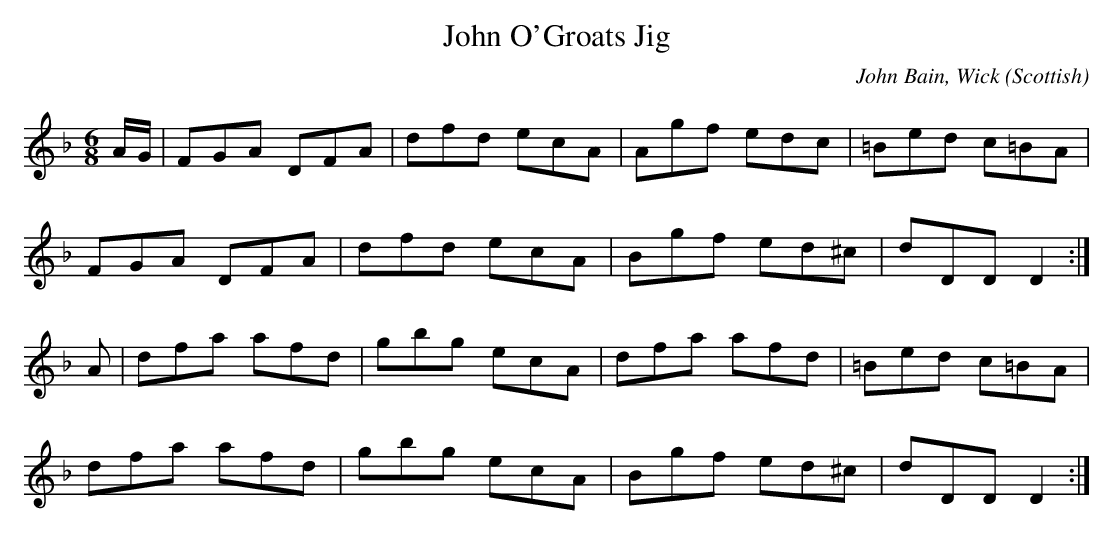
X:1
T:John O'Groats Jig
C:John Bain, Wick
M:6/8
L:1/8
O:Scottish
K:Dm
A/G/|FGA DFA|dfd ecA|Agf edc|=Bed c=BA|
FGA DFA|dfd ecA|Bgf ed^c|dDD D2:|
A|dfa afd|gbg ecA|dfa afd|=Bed c=BA|
dfa afd|gbg ecA|Bgf ed^c|dDD D2:|
